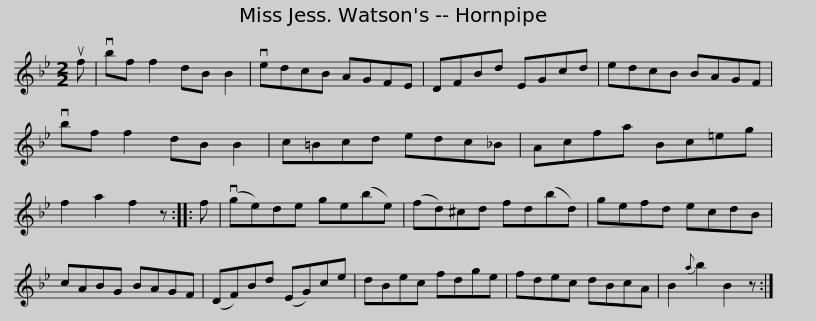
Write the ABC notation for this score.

X:1
L:1/8
M:2/2
I:linebreak $
K:Bb
V:1 treble
V:1
 uf | vbf f2 dB B2 | vedcB AGFE | DFBd EGcd | edcB BAGF | %5
 vbf f2 dB B2 |$ c=Bcd edc_B | Acfa Bc=eg | f2 a2 f2 z :: f | %10
 (vge)de ge(be) | (fd)^cd fd(bd) |$ gefd ecdB | cABG BAGF | (DF)Bd (EG)ce | %15
 dBec fdge | fdec dBcA | B2{a} b2 B2 z :| %18
